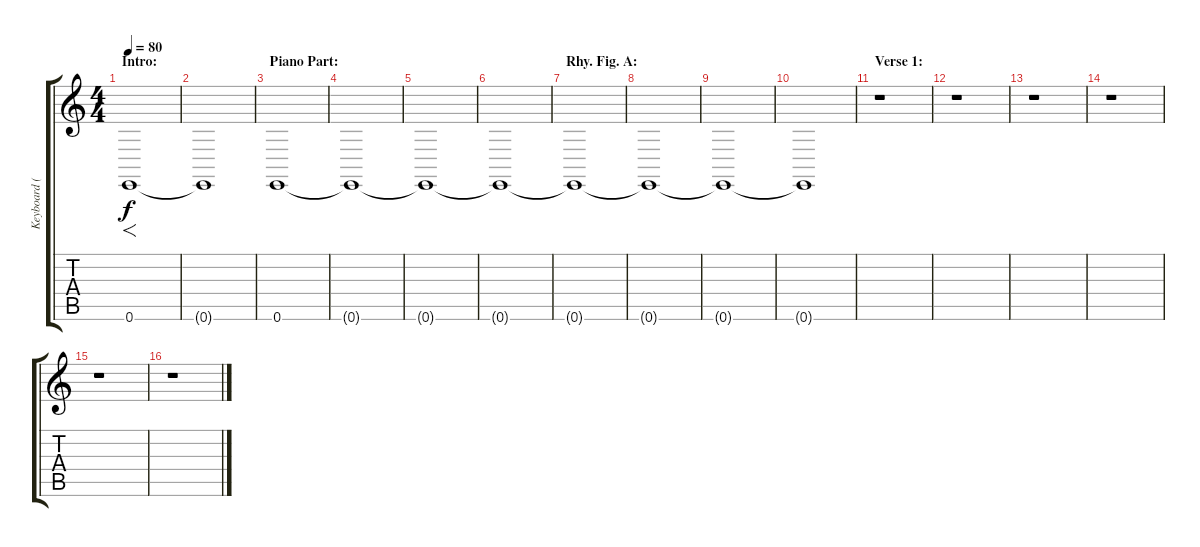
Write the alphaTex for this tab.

\track ("Keyboard (Strings)" "Keyboard (") {instrument stringensemble1}
\staff {score tabs}
\tuning (E4 B3 G3 D3 A2 E2) {hide}
\ts (4 4)
\section ("" "Intro:")
\tempo 80
\clef g2
\ks c
0.6.1{f dy f instrument stringensemble1} |
0.6{t}.1 |
\section ("" "Piano Part:")
0.6.1 |
0.6{t}.1 |
0.6{t}.1 |
0.6{t}.1 |
\section ("" "Rhy. Fig. A:")
0.6{t}.1 |
0.6{t}.1 |
0.6{t}.1 |
0.6{t}.1 |
\section ("" "Verse 1:")
r.1 |
r.1 |
r.1 |
r.1 |
r.1 |
r.1
